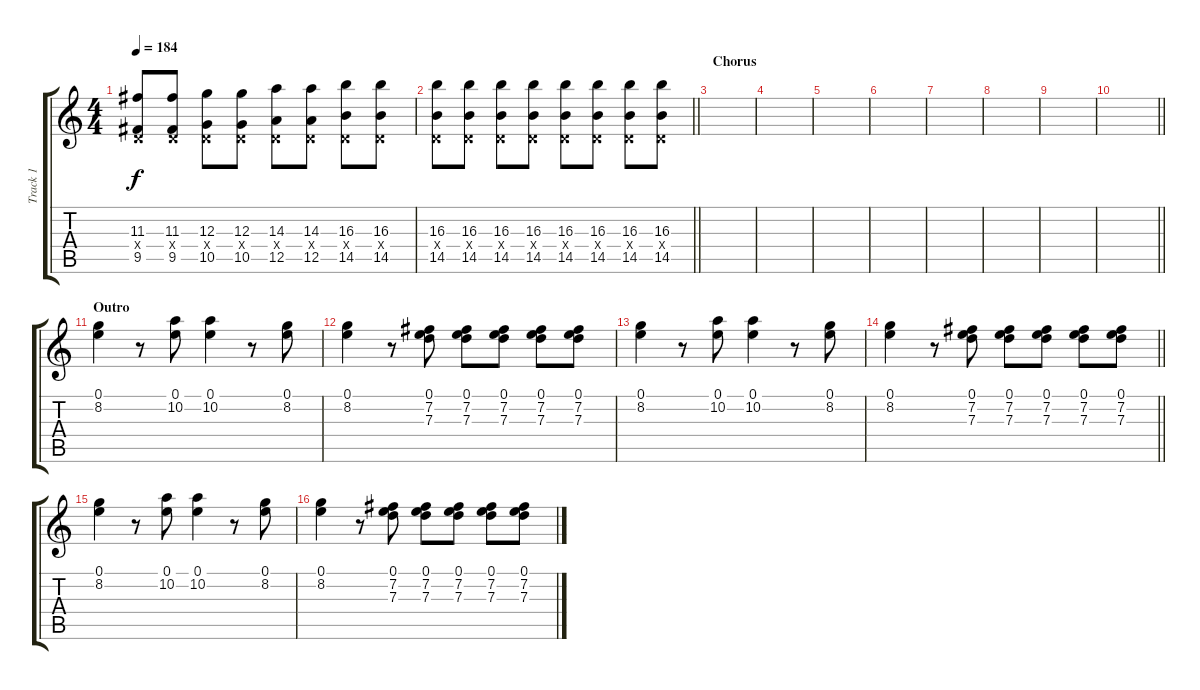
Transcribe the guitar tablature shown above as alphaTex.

\track ("Track 1" "Track 1") {instrument distortionguitar}
\staff {score tabs}
\tuning (E4 B3 G3 D3 A2 D2) {hide}
\ts (4 4)
\tempo 184
\clef g2
\ks c
(11.3 0.4{x} 9.5).8{dy f} (11.3 0.4{x} 9.5).8 (12.3 0.4{x} 10.5).8 (12.3 0.4{x} 10.5).8 (14.3 0.4{x} 12.5).8 (14.3 0.4{x} 12.5).8 (16.3 0.4{x} 14.5).8 (16.3 0.4{x} 14.5).8 |
\barLineRight lightlight
(16.3 0.4{x} 14.5).8 (16.3 0.4{x} 14.5).8 (16.3 0.4{x} 14.5).8 (16.3 0.4{x} 14.5).8 (16.3 0.4{x} 14.5).8 (16.3 0.4{x} 14.5).8 (16.3 0.4{x} 14.5).8 (16.3 0.4{x} 14.5).8 |
\section ("" "Chorus")
|
|
|
|
|
|
|
\barLineRight lightlight
|
\section ("" "Outro")
(0.1 8.2).4 r.8 (0.1 10.2).8 (0.1 10.2).4 r.8 (0.1 8.2).8 |
(0.1 8.2).4 r.8 (0.1 7.2 7.3).8 (0.1 7.2 7.3).8 (0.1 7.2 7.3).8 (0.1 7.2 7.3).8 (0.1 7.2 7.3).8 |
(0.1 8.2).4 r.8 (0.1 10.2).8 (0.1 10.2).4 r.8 (0.1 8.2).8 |
\barLineRight lightlight
(0.1 8.2).4 r.8 (0.1 7.2 7.3).8 (0.1 7.2 7.3).8 (0.1 7.2 7.3).8 (0.1 7.2 7.3).8 (0.1 7.2 7.3).8 |
(0.1 8.2).4 r.8 (0.1 10.2).8 (0.1 10.2).4 r.8 (0.1 8.2).8 |
(0.1 8.2).4 r.8 (0.1 7.2 7.3).8 (0.1 7.2 7.3).8 (0.1 7.2 7.3).8 (0.1 7.2 7.3).8 (0.1 7.2 7.3).8
